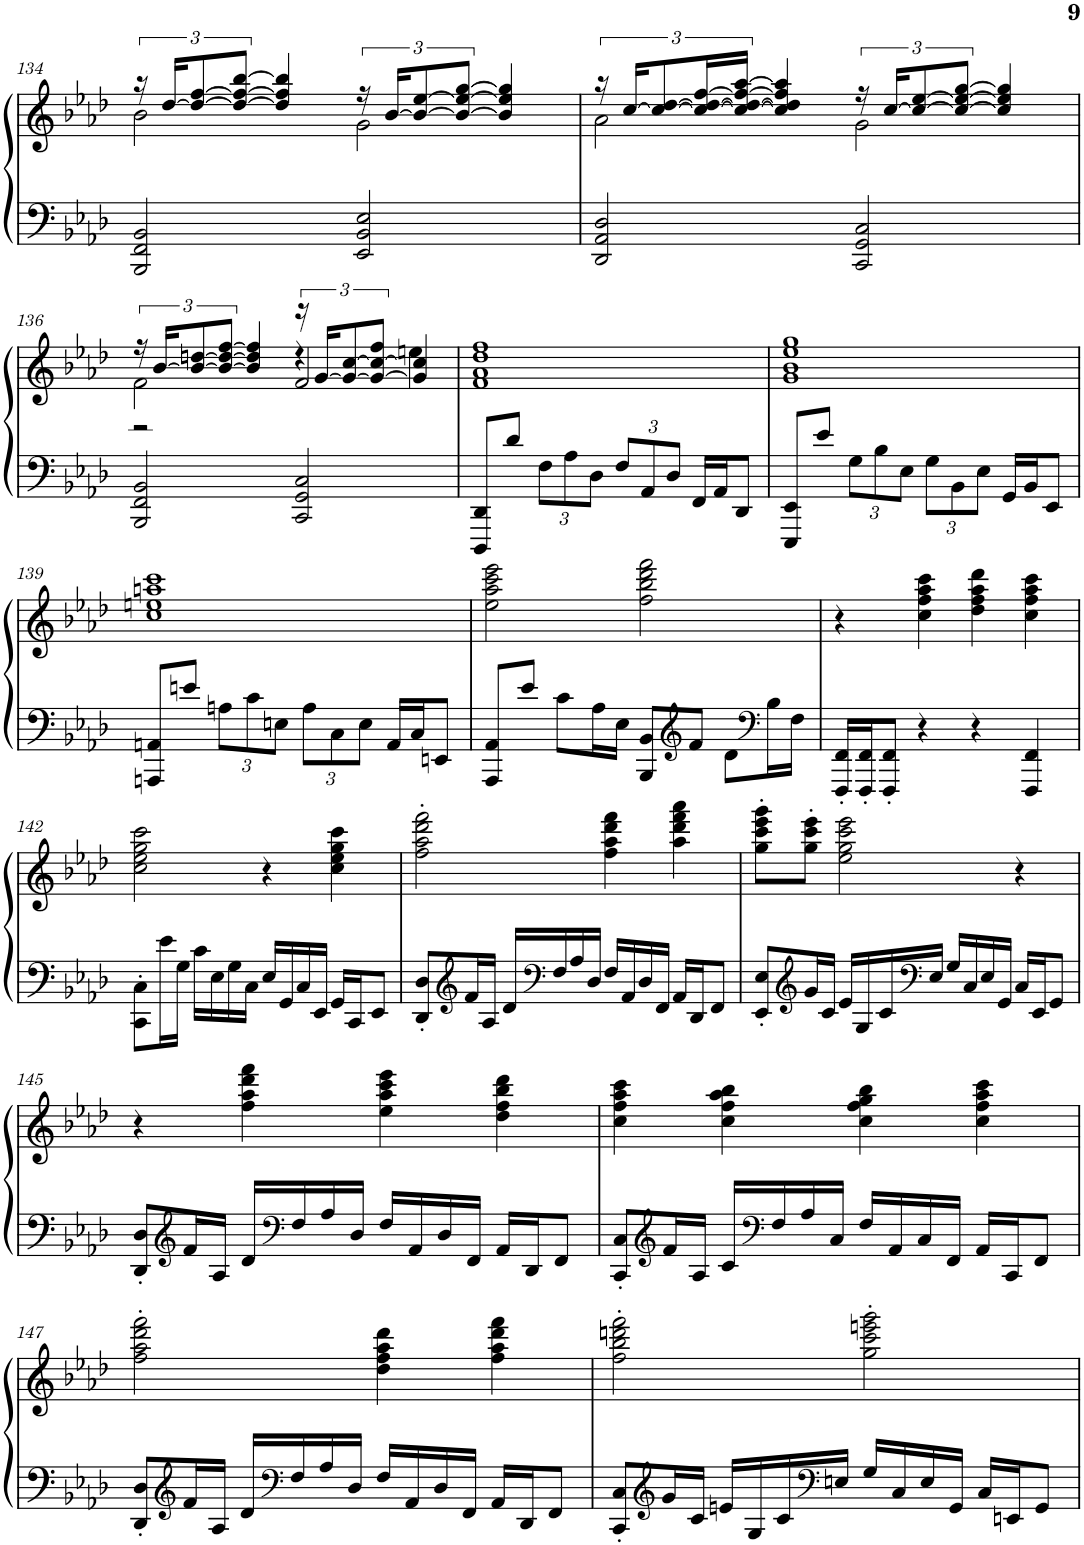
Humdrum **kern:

**kern	**kern
*part1	*part1
*staff2	*staff1
*I"Piano	*
*I'Pno.	*
!!LO:PB:g=z
*clefF4	*clefF4
*k[b-e-a-d-]	*k[b-e-a-d-]
*M4/4	*M4/4
=134	=134
*	*^
2BBB-/ 2FF/ 2BB-/	24r	2b-\
.	[24dd-/KL	.
.	12dd-/_ [12ff/	.
.	12dd-/_ 12ff/_ [12bb-/J	.
.	4dd-/] 4ff/] 4bb-/]	.
2EE-/ 2BB-/ 2E-/	24r	2g\
.	[24b-/KL	.
.	12b-/_ [12ee-/	.
.	12b-/_ 12ee-/_ [12gg/J	.
.	4b-/] 4ee-/] 4gg/]	.
=135	=135	=135
2DD-/ 2AA-/ 2D-/	24r	2a-\
.	[24cc/KL	.
.	12cc/_ [12dd-/	.
.	24cc/_ 24dd-/_ [24ff/L	.
.	24cc/_ 24dd-/_ 24ff/_ [24aa-/JJ	.
.	4cc/] 4dd-/] 4ff/] 4aa-/]	.
2CC/ 2GG/ 2C/	24r	2g\
.	[24cc/KL	.
.	12cc/_ [12ee-/	.
.	12cc/_ 12ee-/_ [12gg/J	.
.	4cc/] 4ee-/] 4gg/]	.
!!LO:LB:g=z
=136	=136	=136
*	*	*^
2BBB-/ 2FF/ 2BB-/	24r	2f\	2r
.	[24b-/KL	.	.
.	12b-/_ [12ddn/	.	.
.	12b-/_ 12dd/_ [12ff/J	.	.
.	4b-/] 4dd/] 4ff/]	.	.
2CC/ 2GG/ 2C/	24r	4r	2f/
.	[24g/KL	.	.
.	12g/_ [12cc/	.	.
.	12g/_ 12cc/_ 12ff/J	.	.
.	4g/] 4cc/]	4een\	.
*	*v	*v	*v
=137	=137
8DDD-/ 8DD-/L	1f 1a- 1dd- 1ff
8d-/J	.
*Xbrackettup	*
12F\L	.
12A-\	.
12D-\J	.
12F/L	.
12AA-/	.
12D-/J	.
16FF/LL	.
16AA-/J	.
8DD-/J	.
=138	=138
8EEE-/ 8EE-/L	1g 1b- 1ee- 1gg
8e-/J	.
12G\L	.
12B-\	.
12E-\J	.
12G\L	.
12BB-\	.
12E-\J	.
16GG/LL	.
16BB-/J	.
8EE-/J	.
!!LO:LB:g=z
=139	=139
8AAAn/ 8AAn/L	1cc 1een 1aan 1ccc
8en/J	.
12An\L	.
12c\	.
12En\J	.
12A\L	.
12C\	.
12E\J	.
16AA/LL	.
16C/J	.
8EEn/J	.
=140	=140
8AAA-/ 8AA-/L	2ee-\ 2aa-\ 2ccc\ 2eee-\
8e-/J	.
8c\L	.
16A-\L	.
16E-\JJ	.
8BBB-/ 8BB-/L	2ff\ 2bb-\ 2ddd-\ 2fff\
*clefG2	*
8f/J	.
8d-\L	.
*clefF4	*
16B-\L	.
16F\JJ	.
=141	=141
16FFF/' 16FF/'LL	4r
16FFF/' 16FF/'J	.
8FFF/' 8FF/'J	.
4r	4cc\ 4ff\ 4aa-\ 4ccc\
4r	4dd-\ 4ff\ 4aa-\ 4ddd-\
4FFF/ 4FF/	4cc\ 4ff\ 4aa-\ 4ccc\
!!LO:LB:g=z
=142	=142
8CC\' 8C\'L	2cc\ 2ee-\ 2gg\ 2ccc\
16e-\L	.
16G\JJ	.
16c\LL	.
16E-\	.
16G\	.
16C\JJ	.
16E-/LL	4r
16GG/	.
16C/	.
16EE-/JJ	.
16GG/LL	4cc\ 4ee-\ 4gg\ 4ccc\
16CC/J	.
8EE-/J	.
=143	=143
8DD-/' 8D-/'L	2ff\' 2aa-\' 2ddd-\' 2fff\'
*clefG2	*
16f/L	.
16A-/JJ	.
16d-/LL	.
*clefF4	*
16F/	.
16A-/	.
16D-/JJ	.
16F/LL	4ff\ 4aa-\ 4ddd-\ 4fff\
16AA-/	.
16D-/	.
16FF/JJ	.
16AA-/LL	4aa-\ 4ddd-\ 4fff\ 4aaa-\
16DD-/J	.
8FF/J	.
=144	=144
8EE-/' 8E-/'L	8gg\' 8ccc\' 8eee-\' 8ggg\'L
*clefG2	*
16g/L	8gg\' 8ccc\' 8eee-\'J
16c/JJ	.
16e-/LL	2ee-\ 2gg\ 2ccc\ 2eee-\
16G/	.
16c/	.
*clefF4	*
16E-/JJ	.
16G/LL	.
16C/	.
16E-/	.
16GG/JJ	.
16C/LL	4r
16EE-/J	.
8GG/J	.
!!LO:LB:g=z
=145	=145
8DD-/' 8D-/'L	4r
*clefG2	*
16f/L	.
16A-/JJ	.
16d-/LL	4ff\ 4aa-\ 4ddd-\ 4fff\
*clefF4	*
16F/	.
16A-/	.
16D-/JJ	.
16F/LL	4ee-\ 4aa-\ 4ccc\ 4eee-\
16AA-/	.
16D-/	.
16FF/JJ	.
16AA-/LL	4dd-\ 4ff\ 4bb-\ 4ddd-\
16DD-/J	.
8FF/J	.
=146	=146
8CC/' 8C/'L	4cc\ 4ff\ 4aa-\ 4ccc\
*clefG2	*
16f/L	.
16A-/JJ	.
16c/LL	4cc\ 4ff\ 4aa-\ 4bb-\
*clefF4	*
16F/	.
16A-/	.
16C/JJ	.
16F/LL	4cc\ 4ff\ 4gg\ 4bb-\
16AA-/	.
16C/	.
16FF/JJ	.
16AA-/LL	4cc\ 4ff\ 4aa-\ 4ccc\
16CC/J	.
8FF/J	.
!!LO:LB:g=z
=147	=147
8DD-/' 8D-/'L	2ff\' 2aa-\' 2ddd-\' 2fff\'
*clefG2	*
16f/L	.
16A-/JJ	.
16d-/LL	.
*clefF4	*
16F/	.
16A-/	.
16D-/JJ	.
16F/LL	4dd-\ 4ff\ 4aa-\ 4ddd-\
16AA-/	.
16D-/	.
16FF/JJ	.
16AA-/LL	4ff\ 4aa-\ 4ddd-\ 4fff\
16DD-/J	.
8FF/J	.
=148	=148
8CC/' 8C/'L	2ff\' 2bb-\' 2dddn\' 2fff\'
*clefG2	*
16g/L	.
16c/JJ	.
16en/LL	.
16G/	.
16c/	.
*clefF4	*
16En/JJ	.
16G/LL	2gg\' 2ccc\' 2eeen\' 2ggg\'
16C/	.
16E/	.
16GG/JJ	.
16C/LL	.
16EEn/J	.
8GG/J	.
=	=
*-	*-
